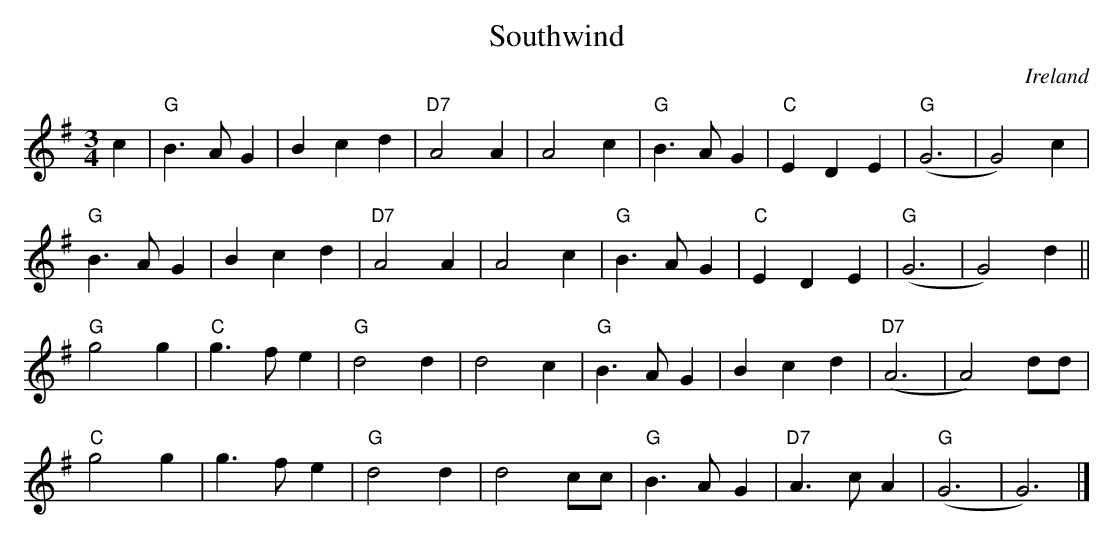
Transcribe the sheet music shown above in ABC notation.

X:1
T:Southwind
C:Ireland
M:3/4
L:1/8
K:G
c2|"G"B3A G2|B2 c2 d2|"D7"A4 A2|A4 c2|\
"G"B3A G2|"C"E2 D2 E2|"G"(G6|G4) c2|
"G"B3A G2|B2 c2 d2|"D7"A4 A2|A4 c2|\
"G"B3A G2|"C"E2 D2 E2|"G"(G6|G4) d2||
"G"g4 g2|"C"g3f e2|"G"d4 d2|d4 c2|\
"G"B3A G2|B2 c2 d2|"D7"(A6|A4) dd|
"C"g4 g2|g3f e2|"G"d4 d2|d4 cc|\
"G"B3A G2|"D7"A3c A2|"G"(G6|G6)|]
